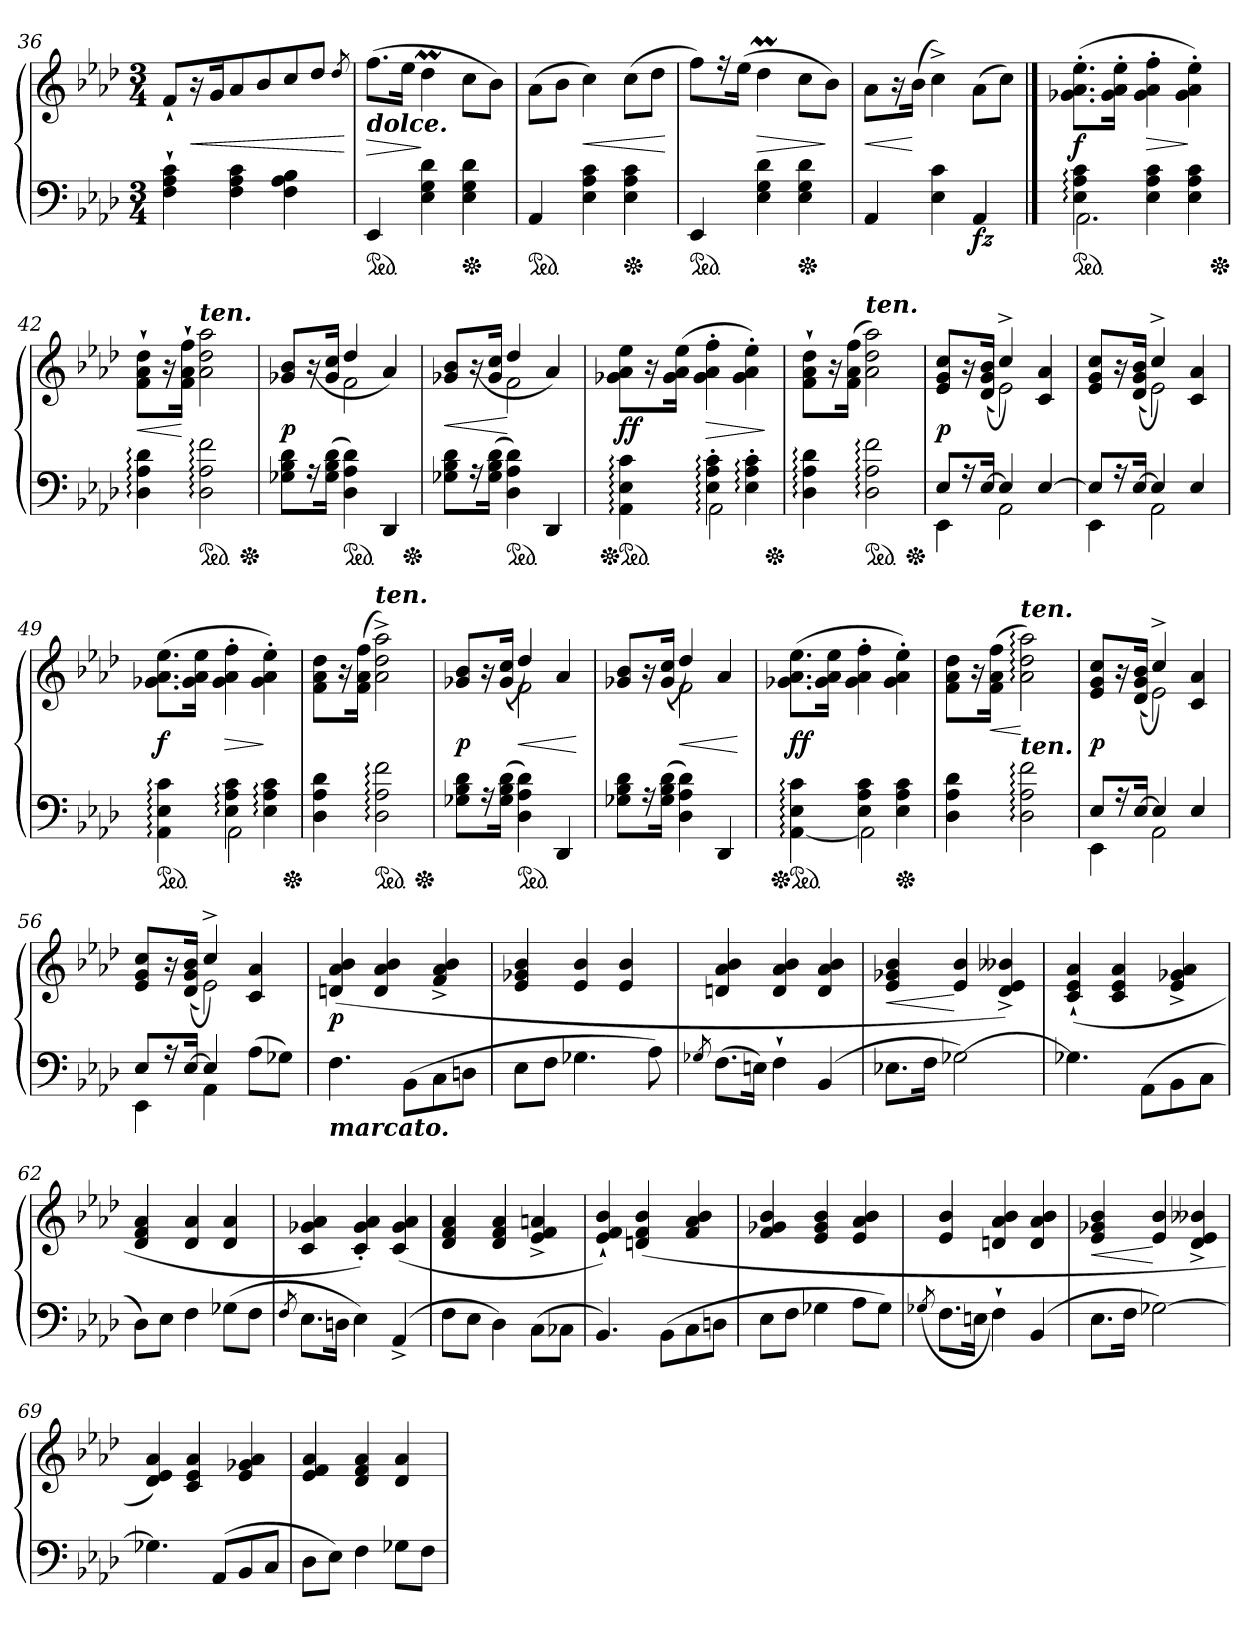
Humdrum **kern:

**kern	**kern	**dynam
*part1	*part1	*part1
*staff2	*staff1	*staff1/2
*clefF4	*clefG2	*
*k[b-e-a-d-]	*k[b-e-a-d-]	*
*f:	*f:	*
*M3/4	*M3/4	*
=36	=36	=36
4F` 4A-` 4c`	8f`L	.
.	16r	<
.	16gK	.
4F 4A- 4c	8a-	.
.	8b-	.
4F 4A- 4B-	8cc	.
.	8dd-J	.
.	8qdd-/	.
.	.	[
=37	=37	=37
!	!LO:TX:b:Bi:t=dolce.	!
*ped	*	*
4EE-	(>8.ffL	>
.	16ee-Jk	.
4E- 4G 4d-	4dd-M	]
*Xped	*	*
4E- 4G 4d-	8ccL	.
.	8b-J)	.
=38	=38	=38
*ped	*	*
4AA-	(>8a-\L	.
.	8b-\J	.
4E- 4A- 4c	4cc)	<
*Xped	*	*
4E- 4A- 4c	(>8ccL	.
.	8dd-J	.
.	.	[
=39	=39	=39
*ped	*	*
4EE-	8ffL)	.
.	16r	.
.	(>16ee-Jk	.
4E- 4G 4d-	4dd-M	>
*Xped	*	*
4E- 4G 4d-	8ccL	.
.	8b-J)	]
=40	=40	=40
4AA-	8a-L	<
.	16r	.
.	(>16b-\Jk	[
4E- 4c	4cc^<)	.
!	!	!LO:DY:b=2
4AA-	(>8a-L	fz
.	8ccJ)	.
==41	==41	==41
*^	*	*
*ped	*	*	*
4E-:\ 4A-:\ 4c:\	2.AA-	(>8.g-X' 8.a-' 8.ee-'L	f
.	.	16g-' 16a-' 16ee-'Jk	.
4E-\ 4A-\ 4c\	.	4g-' 4a-' 4ff'	>
4E-\ 4A-\ 4c\	.	4g-' 4a-' 4ee-')	]
*v	*v	*	*
*Xped	*	*
=42	=42	=42
4D-: 4A-: 4d-:	8f`\ 8a-`\ 8dd-`\L	<
.	16r	.
.	16f` 16a-` 16ff`Jk	[
!	!LO:TX:a:Bi:t=ten.	!
!LO:TX:a:Bi:t=ten.	!	!
*ped	*	*
2D-: 2A-: 2f:	2a- 2dd- 2aa-	.
*Xped	*	*
=43	=43	=43
*	*^	*
8G-X 8B- 8d-L	8g-X 8b-L	4ryy	p
16r	(>16r	.	.
(>16G- 16B- 16d-Jk	16g- 16ccJk	.	.
*ped	*	*	*
4D- 4A- 4d-)	4dd-	2f	.
4DD-	4a-)	.	.
*Xped	*	*	*
=44	=44	=44	=44
8G-X 8B- 8d-L	8g-X 8b-L	4ryy	<
16r	(>16r	.	.
(>16G- 16B- 16d-Jk	16g- 16ccJk	.	.
*ped	*	*	*
4D- 4A- 4d-)	4dd-	2f	[
4DD-	4a-)	.	.
*	*v	*v	*
=45	=45	=45
*^	*	*
*Xped	*	*	*
*ped	*	*	*
4AA-: 4E-: 4c:	4ryy	8g-X 8a- 8ee-L	ff
.	.	16r	.
.	.	(>16g- 16a- 16ee-Jk	.
4E-:'\ 4A-:'\ 4c:'\	2AA-:	4g-' 4a-' 4ff'	>
4E-:'\ 4A-:'\ 4c:'\	.	4g-' 4a-' 4ee-')	.
*v	*v	*	*
.	.	]
*Xped	*	*
=46	=46	=46
4D-: 4A-: 4d-:	8f` 8a-` 8dd-`L	.
.	16r	.
.	(>16f\ 16a-\ 16ff\Jk	.
!	!LO:TX:a:Bi:t=ten.	!
!LO:TX:a:Bi:t=ten.	!	!
*ped	*	*
2D-: 2A-: 2f:	2a- 2dd- 2aa-)	.
*Xped	*	*
=47	=47	=47
*^	*^	*
8E-L	4EE-	8e- 8g 8ccL	4ryy	p
16r	.	16r	.	.
[16E-Jk	.	(>(<16d- 16g 16b-Jk	.	.
4E-]	2AA-	4cc^)	2e-)	.
[4E-	.	4c 4a-	.	.
=48	=48	=48	=48	=48
8E-L]	4EE-	8e- 8g 8ccL	4ryy	.
16r	.	16r	.	.
[16E-Jk	.	(>(<16d- 16g 16b-Jk	.	.
4E-]	2AA-	4cc^)	2e-)	.
4E-	.	4c 4a-	.	.
*	*	*v	*v	*
=49	=49	=49	=49
*ped	*	*	*
4AA-: 4E-: 4c:	4ryy	(>8.g-X 8.a- 8.ee-L	f
.	.	16g- 16a- 16ee-Jk	.
4E-:\ 4A-:\ 4c:\	2AA-	4g-' 4a-' 4ff'	>
4E-:\ 4A-:\ 4c:\	.	4g-' 4a-' 4ee-')	]
*v	*v	*	*
*Xped	*	*
=50	=50	=50
4D- 4A- 4d-	8f\ 8a-\ 8dd-\L	.
.	16r	.
.	(>16f 16a- 16ffJk	.
!	!LO:TX:a:Bi:t=ten.	!
*ped	*	*
2D-: 2A-: 2f:	2a-^< 2dd-^< 2aa-^<)	.
*Xped	*	*
=51	=51	=51
*	*^	*
8G-X 8B- 8d-L	8g-X 8b-L	4ryy	p
16r	16r	.	.
(>16G- 16B- 16d-Jk	(>(<16g- 16ccJk	.	.
*ped	*	*	*
4D- 4A- 4d-)	4dd-)	2f)	<
4DD-	4a-	.	.
*	*v	*v	*
.	.	[
=52	=52	=52
*	*^	*
8G-X 8B- 8d-L	8g-X 8b-L	4ryy	.
16r	16r	.	.
(>16G- 16B- 16d-Jk	(>(<16g- 16ccJk	.	.
4D- 4A- 4d-)	4dd-)	2f)	<
4DD-	4a-	.	.
*	*v	*v	*
.	.	[
=53	=53	=53
*^	*	*
*Xped	*	*	*
*ped	*	*	*
[4AA-: 4E-: 4c:	4ryy	(>8.g-X 8.a- 8.ee-L	ff
.	.	16g- 16a- 16ee-Jk	.
4E-\ 4A-\ 4c\	2AA-]	4g-' 4a-' 4ff'	.
*Xped	*	*	*
4E-\ 4A-\ 4c\	.	4g-' 4a-' 4ee-')	.
*v	*v	*	*
=54	=54	=54
4D- 4A- 4d-	8f\ 8a-\ 8dd-\L	.
.	16r	.
.	(>16f 16a- 16ffJk	<
!	!LO:TX:a:Bi:t=ten.	!
!LO:TX:a:Bi:t=ten.	!	!
2D-: 2A-: 2f:	2a-: 2dd-: 2aa-:)	[
=55	=55	=55
*^	*^	*
8E-L	4EE-	8e- 8g 8ccL	4ryy	p
16r	.	16r	.	.
[16E-Jk	.	(>(<16d- 16g 16b-Jk	.	.
4E-]	2AA-	4cc^)	2e-)	.
4E-	.	4c 4a-	.	.
=56	=56	=56	=56	=56
8E-L	4EE-	8e- 8g 8ccL	4ryy	.
16r	.	16r	.	.
[16E-Jk	.	(>(<16d- 16g 16b-Jk	.	.
4E-]	4AA-	4cc^)	2e-)	.
(>8A-L	4ryy	4c 4a-	.	.
8G-XJ)	.	.	.	.
*v	*v	*	*	*
*	*v	*v	*
=57	=57	=57
!LO:TX:b:Bi:t=marcato.	!	!
4.F	(>4dn 4a- 4b-	p
.	4d 4a- 4b-	.
(>8BB-\L	.	.
8C	4f^ 4a-^ 4b-^	.
8DnJ	.	.
=58	=58	=58
8E-L	4e- 4g-X 4b-	.
8FJ	.	.
4.G-X	4e- 4b-	.
.	4e- 4b-	.
8A-)	.	.
=59	=59	=59
8qG-X/	.	.
(>8.FL	4dn 4a- 4b-	.
16EnJk)	.	.
4F`	4d 4a- 4b-	.
(>4BB-	4d 4a- 4b-	.
=60	=60	=60
!	!	!LO:HP:b
8.E-XL	4e- 4g-X 4b-	<
16FJk	.	.
[2G-X)	4e- 4b-	[
.	4d-^ 4e-^ 4b--X^)	.
=61	=61	=61
4.G-X]	(>4c` 4e-` 4a-`	.
.	4c 4e- 4a-	.
(>8AA-\L	.	.
8BB-	4e-^ 4g-X^ 4a-^	.
8CJ	.	.
=62	=62	=62
8D-L)	4d- 4f 4a-	.
8E-J	.	.
4F	4d- 4a-	.
(>8G-XL	4d- 4a-	.
8FJ	.	.
=63	=63	=63
8qF/	.	.
8.E-L	4c 4g-X 4a-	.
16DnJk	.	.
4E-)	4c'> 4g-'> 4a-'>)	.
(>4AA-^>	(>4c 4g- 4a-	.
=64	=64	=64
8FL	4d- 4f 4a-	.
8E-J	.	.
4D-)	4d- 4f 4a-	.
(>8C\L	4e-^ 4f^ 4an^	.
8C-XJ	.	.
=65	=65	=65
4.BB-)	4e-` 4f` 4b-`)	.
.	(>4dn 4f 4b-	.
(>8BB-\L	.	.
8C	4f 4a- 4b-	.
8DnJ	.	.
=66	=66	=66
8E-L	4f 4g-X 4b-	.
8FJ	.	.
4G-X	4e- 4g- 4b-	.
8A-L	4e- 4a- 4b-	.
8G-J)	.	.
=67	=67	=67
(>8qG-X/	.	.
8.FL	4e- 4b-	.
16EnJk	.	.
4F`)	4dn 4a- 4b-	.
(>4BB-	4d 4a- 4b-	.
=68	=68	=68
!	!	!LO:HP:b
8.E-L	4e- 4g-X 4b-	<
16FJk	.	.
[2G-X)	4e- 4b-	[
.	4d-^ 4e-^ 4b--X^	.
=69	=69	=69
4.G-X]	4d- 4e- 4a-)	.
.	4c 4e- 4a-	.
(>8AA-L	.	.
8BB-	4e- 4g-X 4a-	.
8CJ	.	.
=70	=70	=70
8D-L	4e- 4f 4a-	.
8E-J)	.	.
4F	4d- 4f 4a-	.
8G-XL	4d- 4a-	.
8FJ	.	.
=	=	=
*-	*-	*-
